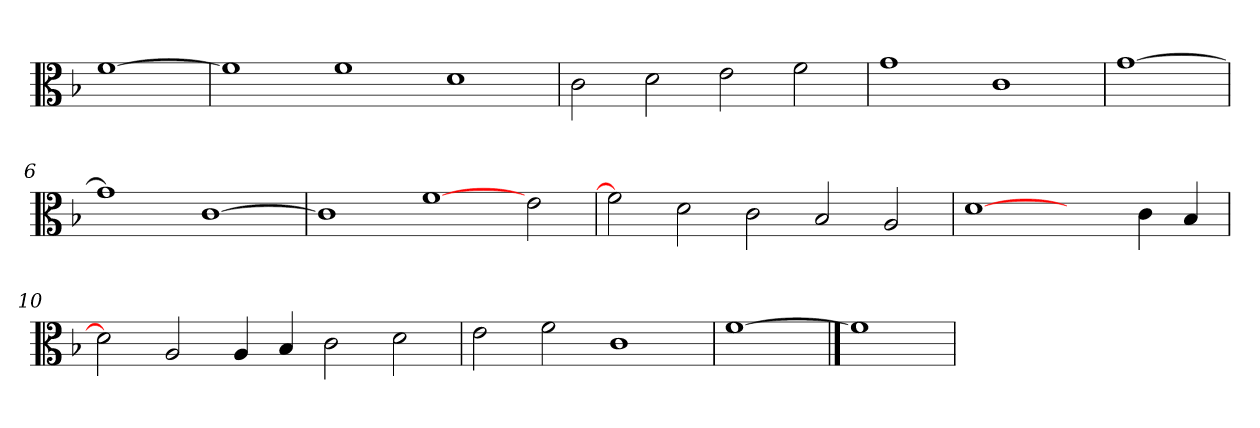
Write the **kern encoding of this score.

**kern
*part1
*staff1
*clefC3
*k[b-]
=1
[1f
=2
1f]
1f
1d
=3
2c\
2d\
2e\
2f\
=4
1g
1c
=5
[1g
=6
1g]
[1c
=7
1c]
[1f
2e\
=8
2f]
2d\
2c\
2B-/
2A/
=9
[1d
2ryy
4c\
4B-/
=10
2d]
2A/
4A/
4B-/
2c\
2d\
=11
2e\
2f\
1c
=12
[1f
==13
1f]
=
*-
